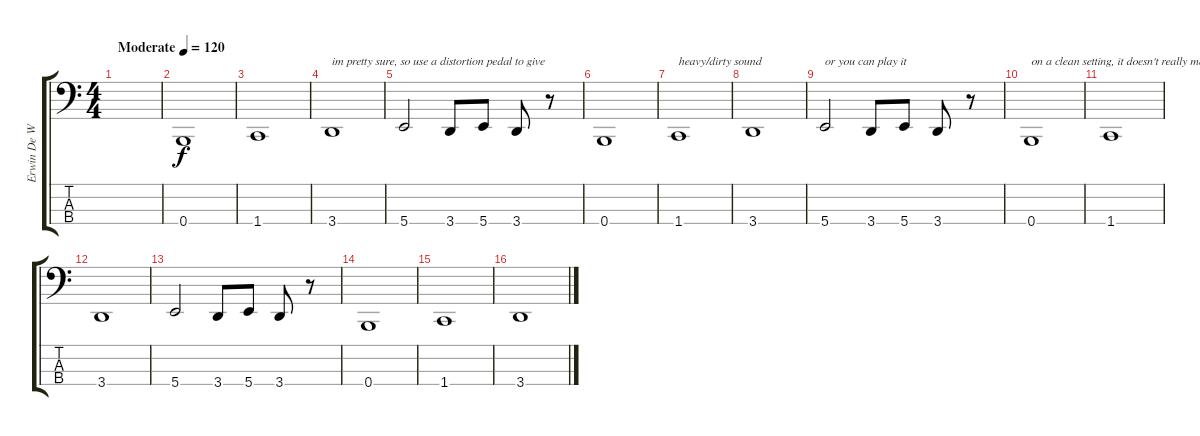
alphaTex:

\track ("Erwin De Wit" "Erwin De W") {instrument electricbassfinger}
\staff {score tabs}
\tuning (D2 A1 E1 B0) {hide}
\ts (4 4)
\tempo (120 "Moderate")
\clef f4
\ks c
|
0.4.1 |
1.4.1 |
3.4.1{txt "im pretty sure, so use a distortion pedal to give"} |
5.4.2 3.4.8 5.4.8 3.4.8 r.8 |
0.4.1 |
1.4.1{txt "heavy/dirty sound"} |
3.4.1 |
5.4.2{txt "or you can play it"} 3.4.8 5.4.8 3.4.8 r.8 |
0.4.1{txt "on a clean setting, it doesn't really matter"} |
1.4.1 |
3.4.1 |
5.4.2 3.4.8 5.4.8 3.4.8 r.8 |
0.4.1 |
1.4.1 |
3.4.1
